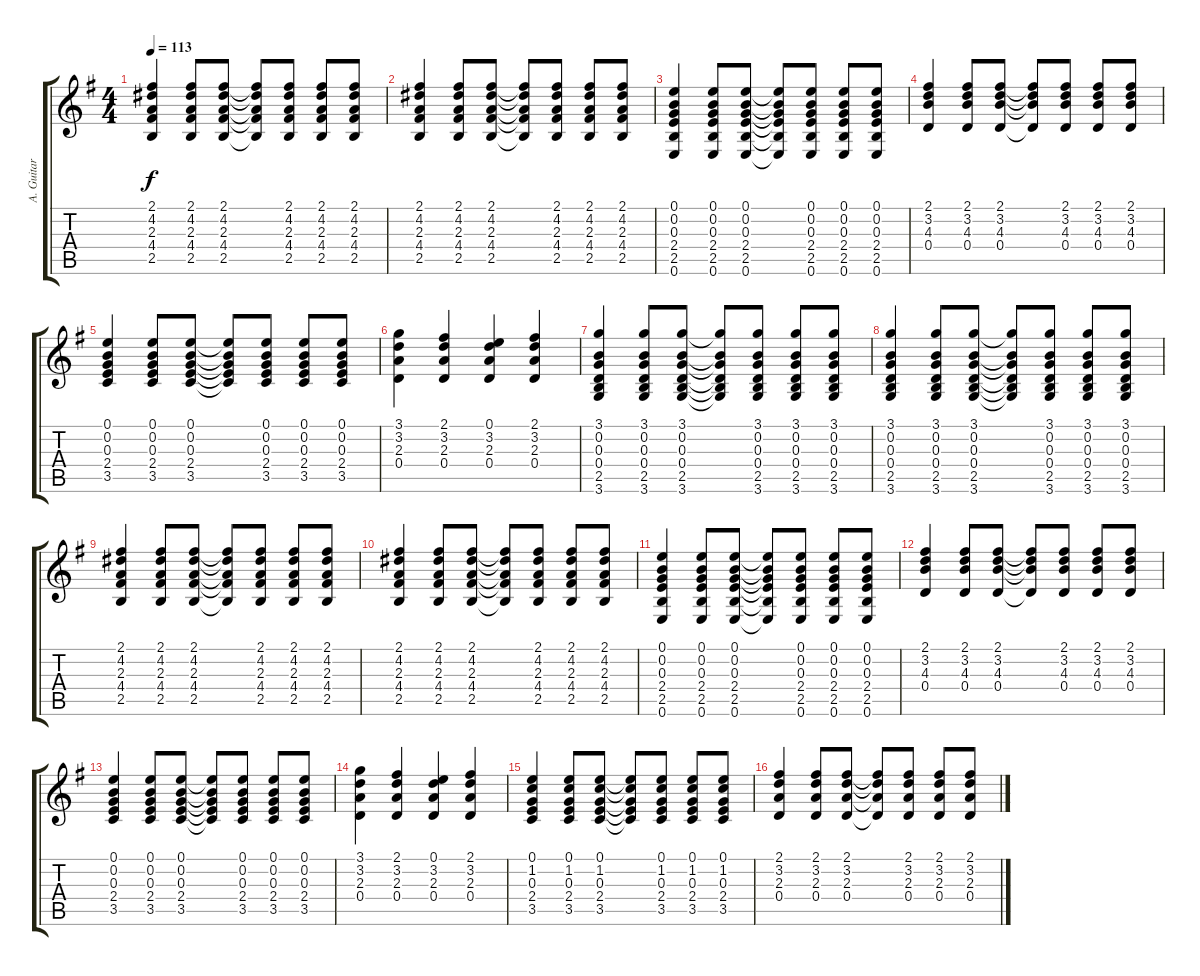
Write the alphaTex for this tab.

\track ("A. Guitar" "A. Guitar") {instrument acousticguitarsteel}
\staff {score tabs}
\tuning (E4 B3 G3 D3 A2 E2) {hide}
\ts (4 4)
\tempo 113
\clef g2
\ks g
(2.1 4.2 2.3 4.4 2.5).4{dy f} (2.1 4.2 2.3 4.4 2.5).8 (2.1 4.2 2.3 4.4 2.5).8 (2.1{t} 4.2{t} 2.3{t} 4.4{t} 2.5{t}).8 (2.1 4.2 2.3 4.4 2.5).8 (2.1 4.2 2.3 4.4 2.5).8 (2.1 4.2 2.3 4.4 2.5).8 |
(2.1 4.2 2.3 4.4 2.5).4 (2.1 4.2 2.3 4.4 2.5).8 (2.1 4.2 2.3 4.4 2.5).8 (2.1{t} 4.2{t} 2.3{t} 4.4{t} 2.5{t}).8 (2.1 4.2 2.3 4.4 2.5).8 (2.1 4.2 2.3 4.4 2.5).8 (2.1 4.2 2.3 4.4 2.5).8 |
(0.1 0.2 0.3 2.4 2.5 0.6).4 (0.1 0.2 0.3 2.4 2.5 0.6).8 (0.1 0.2 0.3 2.4 2.5 0.6).8 (0.1{t} 0.2{t} 0.3{t} 2.4{t} 2.5{t} 0.6{t}).8 (0.1 0.2 0.3 2.4 2.5 0.6).8 (0.1 0.2 0.3 2.4 2.5 0.6).8 (0.1 0.2 0.3 2.4 2.5 0.6).8 |
(2.1 3.2 4.3 0.4).4 (2.1 3.2 4.3 0.4).8 (2.1 3.2 4.3 0.4).8 (2.1{t} 3.2{t} 4.3{t} 0.4{t}).8 (2.1 3.2 4.3 0.4).8 (2.1 3.2 4.3 0.4).8 (2.1 3.2 4.3 0.4).8 |
(0.1 0.2 0.3 2.4 3.5).4 (0.1 0.2 0.3 2.4 3.5).8 (0.1 0.2 0.3 2.4 3.5).8 (0.1{t} 0.2{t} 0.3{t} 2.4{t} 3.5{t}).8 (0.1 0.2 0.3 2.4 3.5).8 (0.1 0.2 0.3 2.4 3.5).8 (0.1 0.2 0.3 2.4 3.5).8 |
(3.1 3.2 2.3 0.4).4 (2.1 3.2 2.3 0.4).4 (0.1 3.2 2.3 0.4).4 (2.1 3.2 2.3 0.4).4 |
(3.1 0.2 0.3 0.4 2.5 3.6).4 (3.1 0.2 0.3 0.4 2.5 3.6).8 (3.1 0.2 0.3 0.4 2.5 3.6).8 (3.1{t} 0.2{t} 0.3{t} 0.4{t} 2.5{t} 3.6{t}).8 (3.1 0.2 0.3 0.4 2.5 3.6).8 (3.1 0.2 0.3 0.4 2.5 3.6).8 (3.1 0.2 0.3 0.4 2.5 3.6).8 |
(3.1 0.2 0.3 0.4 2.5 3.6).4 (3.1 0.2 0.3 0.4 2.5 3.6).8 (3.1 0.2 0.3 0.4 2.5 3.6).8 (3.1{t} 0.2{t} 0.3{t} 0.4{t} 2.5{t} 3.6{t}).8 (3.1 0.2 0.3 0.4 2.5 3.6).8 (3.1 0.2 0.3 0.4 2.5 3.6).8 (3.1 0.2 0.3 0.4 2.5 3.6).8 |
(2.1 4.2 2.3 4.4 2.5).4 (2.1 4.2 2.3 4.4 2.5).8 (2.1 4.2 2.3 4.4 2.5).8 (2.1{t} 4.2{t} 2.3{t} 4.4{t} 2.5{t}).8 (2.1 4.2 2.3 4.4 2.5).8 (2.1 4.2 2.3 4.4 2.5).8 (2.1 4.2 2.3 4.4 2.5).8 |
(2.1 4.2 2.3 4.4 2.5).4 (2.1 4.2 2.3 4.4 2.5).8 (2.1 4.2 2.3 4.4 2.5).8 (2.1{t} 4.2{t} 2.3{t} 4.4{t} 2.5{t}).8 (2.1 4.2 2.3 4.4 2.5).8 (2.1 4.2 2.3 4.4 2.5).8 (2.1 4.2 2.3 4.4 2.5).8 |
(0.1 0.2 0.3 2.4 2.5 0.6).4 (0.1 0.2 0.3 2.4 2.5 0.6).8 (0.1 0.2 0.3 2.4 2.5 0.6).8 (0.1{t} 0.2{t} 0.3{t} 2.4{t} 2.5{t} 0.6{t}).8 (0.1 0.2 0.3 2.4 2.5 0.6).8 (0.1 0.2 0.3 2.4 2.5 0.6).8 (0.1 0.2 0.3 2.4 2.5 0.6).8 |
(2.1 3.2 4.3 0.4).4 (2.1 3.2 4.3 0.4).8 (2.1 3.2 4.3 0.4).8 (2.1{t} 3.2{t} 4.3{t} 0.4{t}).8 (2.1 3.2 4.3 0.4).8 (2.1 3.2 4.3 0.4).8 (2.1 3.2 4.3 0.4).8 |
(0.1 0.2 0.3 2.4 3.5).4 (0.1 0.2 0.3 2.4 3.5).8 (0.1 0.2 0.3 2.4 3.5).8 (0.1{t} 0.2{t} 0.3{t} 2.4{t} 3.5{t}).8 (0.1 0.2 0.3 2.4 3.5).8 (0.1 0.2 0.3 2.4 3.5).8 (0.1 0.2 0.3 2.4 3.5).8 |
(3.1 3.2 2.3 0.4).4 (2.1 3.2 2.3 0.4).4 (0.1 3.2 2.3 0.4).4 (2.1 3.2 2.3 0.4).4 |
(0.1 1.2 0.3 2.4 3.5).4 (0.1 1.2 0.3 2.4 3.5).8 (0.1 1.2 0.3 2.4 3.5).8 (0.1{t} 1.2{t} 0.3{t} 2.4{t} 3.5{t}).8 (0.1 1.2 0.3 2.4 3.5).8 (0.1 1.2 0.3 2.4 3.5).8 (0.1 1.2 0.3 2.4 3.5).8 |
(2.1 3.2 2.3 0.4).4 (2.1 3.2 2.3 0.4).8 (2.1 3.2 2.3 0.4).8 (2.1{t} 3.2{t} 2.3{t} 0.4{t}).8 (2.1 3.2 2.3 0.4).8 (2.1 3.2 2.3 0.4).8 (2.1 3.2 2.3 0.4).8
